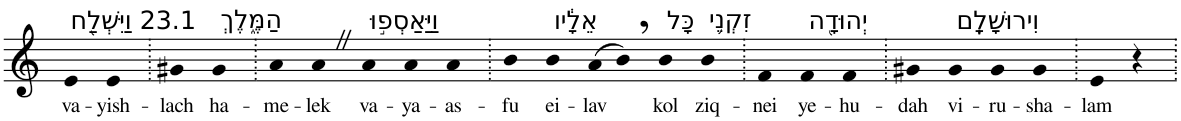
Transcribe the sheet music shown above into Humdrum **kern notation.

**kern	**text
*part1	*part1
*staff1	*staff1
*I"Piano	*
*I'Pno	*
*clefG2	*
*k[]	*
=1	=1
!LO:TX:a:t=23.1 וַיִּשְׁלַ֖ח	!
!	!LO:LY:b
4e	va-
!	!LO:LY:b
4e	-yish-
=2.	=2.
!	!LO:LY:b
4g#X	-lach
!LO:TX:a:t=הַמֶּ֑לֶךְ	!
!	!LO:LY:b
4g#	ha-
=3.	=3.
!	!LO:LY:b
4a	-me-
!	!LO:LY:b
4aZ	-lek
!LO:TX:a:t=וַיַּאַסְפ֣וּ	!
!	!LO:LY:b
4a	va-
!	!LO:LY:b
4a	-ya-
!	!LO:LY:b
4a	-as-
=4.	=4.
!	!LO:LY:b
4b	-fu
!LO:TX:a:t=אֵלָ֔יו	!
!	!LO:LY:b
4b	ei-
!	!LO:LY:b
(>8a	-lav
8b,)	.
!LO:TX:a:t=כָּל	!
!	!LO:LY:b
4b	kol
!LO:TX:a:t=זִקְנֵ֥י	!
!	!LO:LY:b
4b	ziq-
=5.	=5.
!	!LO:LY:b
4f	-nei
!LO:TX:a:t=יְהוּדָ֖ה	!
!	!LO:LY:b
4f	ye-
!	!LO:LY:b
4f	-hu-
=6.	=6.
!	!LO:LY:b
4g#X	-dah
!LO:TX:a:t=וִירוּשָׁלִָֽם	!
!	!LO:LY:b
4g#	vi-
!	!LO:LY:b
4g#	-ru-
!	!LO:LY:b
4g#	-sha-
=7.	=7.
!	!LO:LY:b
4e	-lam
4r	.
=.	=.
*-	*-
